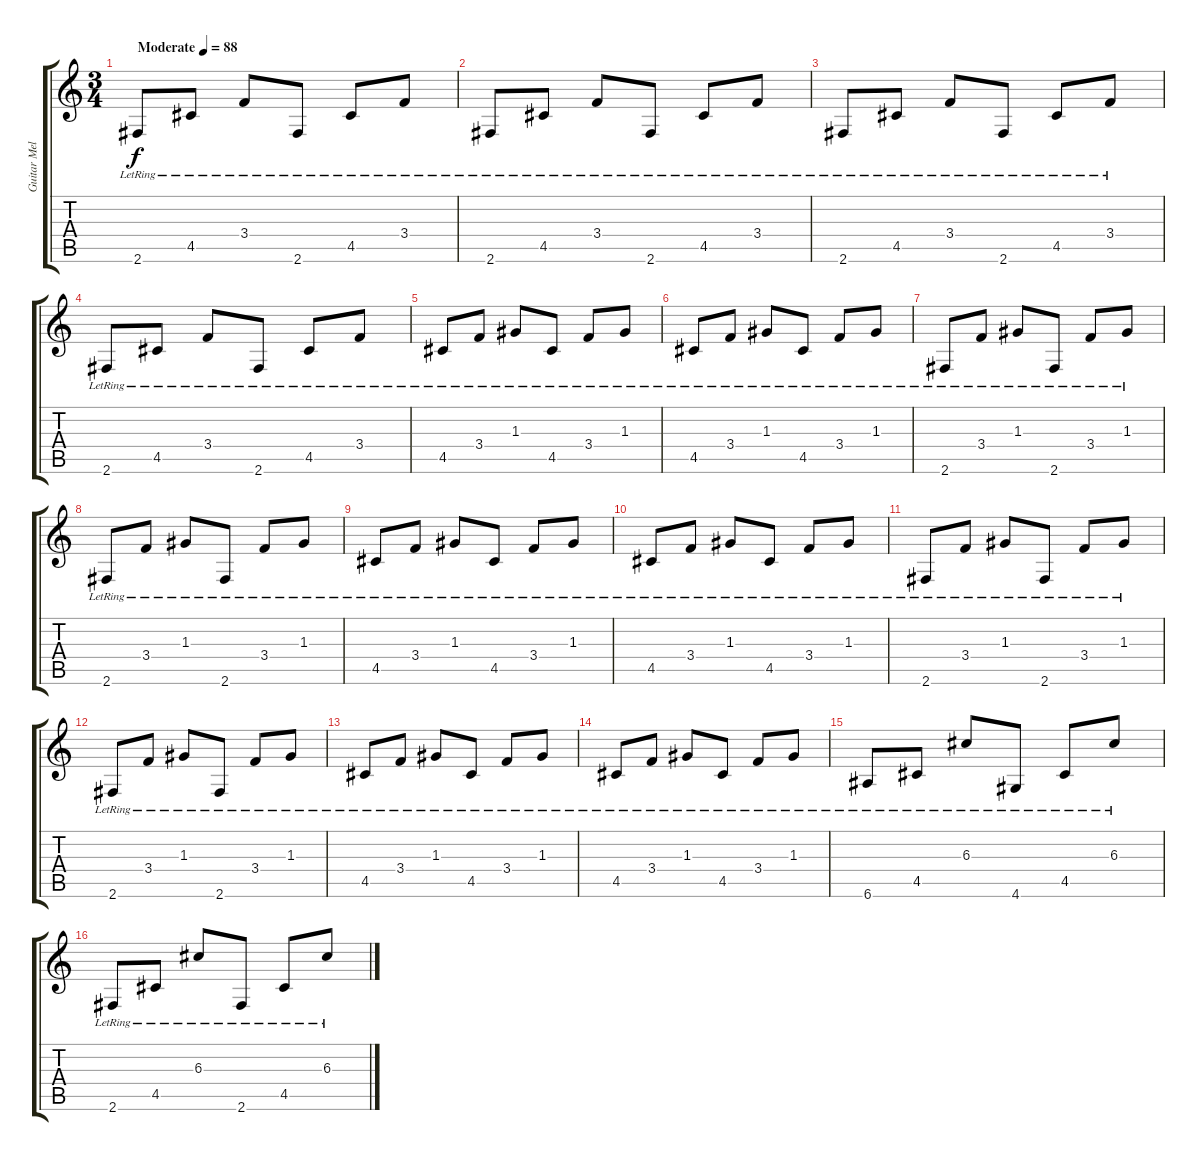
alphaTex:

\track ("Guitar Melody" "Guitar Mel") {instrument acousticguitarnylon}
\staff {score tabs}
\tuning (E4 B3 G3 D3 A2 E2) {hide}
\ts (3 4)
\tempo (88 "Moderate")
\clef g2
\ks c
2.6{lr}.8{dy f instrument acousticguitarnylon} 4.5{lr}.8 3.4{lr}.8 2.6{lr}.8 4.5{lr}.8 3.4{lr}.8 |
2.6{lr}.8 4.5{lr}.8 3.4{lr}.8 2.6{lr}.8 4.5{lr}.8 3.4{lr}.8 |
2.6{lr}.8 4.5{lr}.8 3.4{lr}.8 2.6{lr}.8 4.5{lr}.8 3.4{lr}.8 |
2.6{lr}.8 4.5{lr}.8 3.4{lr}.8 2.6{lr}.8 4.5{lr}.8 3.4{lr}.8 |
4.5{lr}.8 3.4{lr}.8 1.3{lr}.8 4.5{lr}.8 3.4{lr}.8 1.3{lr}.8 |
4.5{lr}.8 3.4{lr}.8 1.3{lr}.8 4.5{lr}.8 3.4{lr}.8 1.3{lr}.8 |
2.6{lr}.8 3.4{lr}.8 1.3{lr}.8 2.6{lr}.8 3.4{lr}.8 1.3{lr}.8 |
2.6{lr}.8 3.4{lr}.8 1.3{lr}.8 2.6{lr}.8 3.4{lr}.8 1.3{lr}.8 |
4.5{lr}.8 3.4{lr}.8 1.3{lr}.8 4.5{lr}.8 3.4{lr}.8 1.3{lr}.8 |
4.5{lr}.8 3.4{lr}.8 1.3{lr}.8 4.5{lr}.8 3.4{lr}.8 1.3{lr}.8 |
2.6{lr}.8 3.4{lr}.8 1.3{lr}.8 2.6{lr}.8 3.4{lr}.8 1.3{lr}.8 |
2.6{lr}.8 3.4{lr}.8 1.3{lr}.8 2.6{lr}.8 3.4{lr}.8 1.3{lr}.8 |
4.5{lr}.8 3.4{lr}.8 1.3{lr}.8 4.5{lr}.8 3.4{lr}.8 1.3{lr}.8 |
4.5{lr}.8 3.4{lr}.8 1.3{lr}.8 4.5{lr}.8 3.4{lr}.8 1.3{lr}.8 |
6.6{lr}.8 4.5{lr}.8 6.3{lr}.8 4.6{lr}.8 4.5{lr}.8 6.3{lr}.8 |
2.6{lr}.8 4.5{lr}.8 6.3{lr}.8 2.6{lr}.8 4.5{lr}.8 6.3{lr}.8
